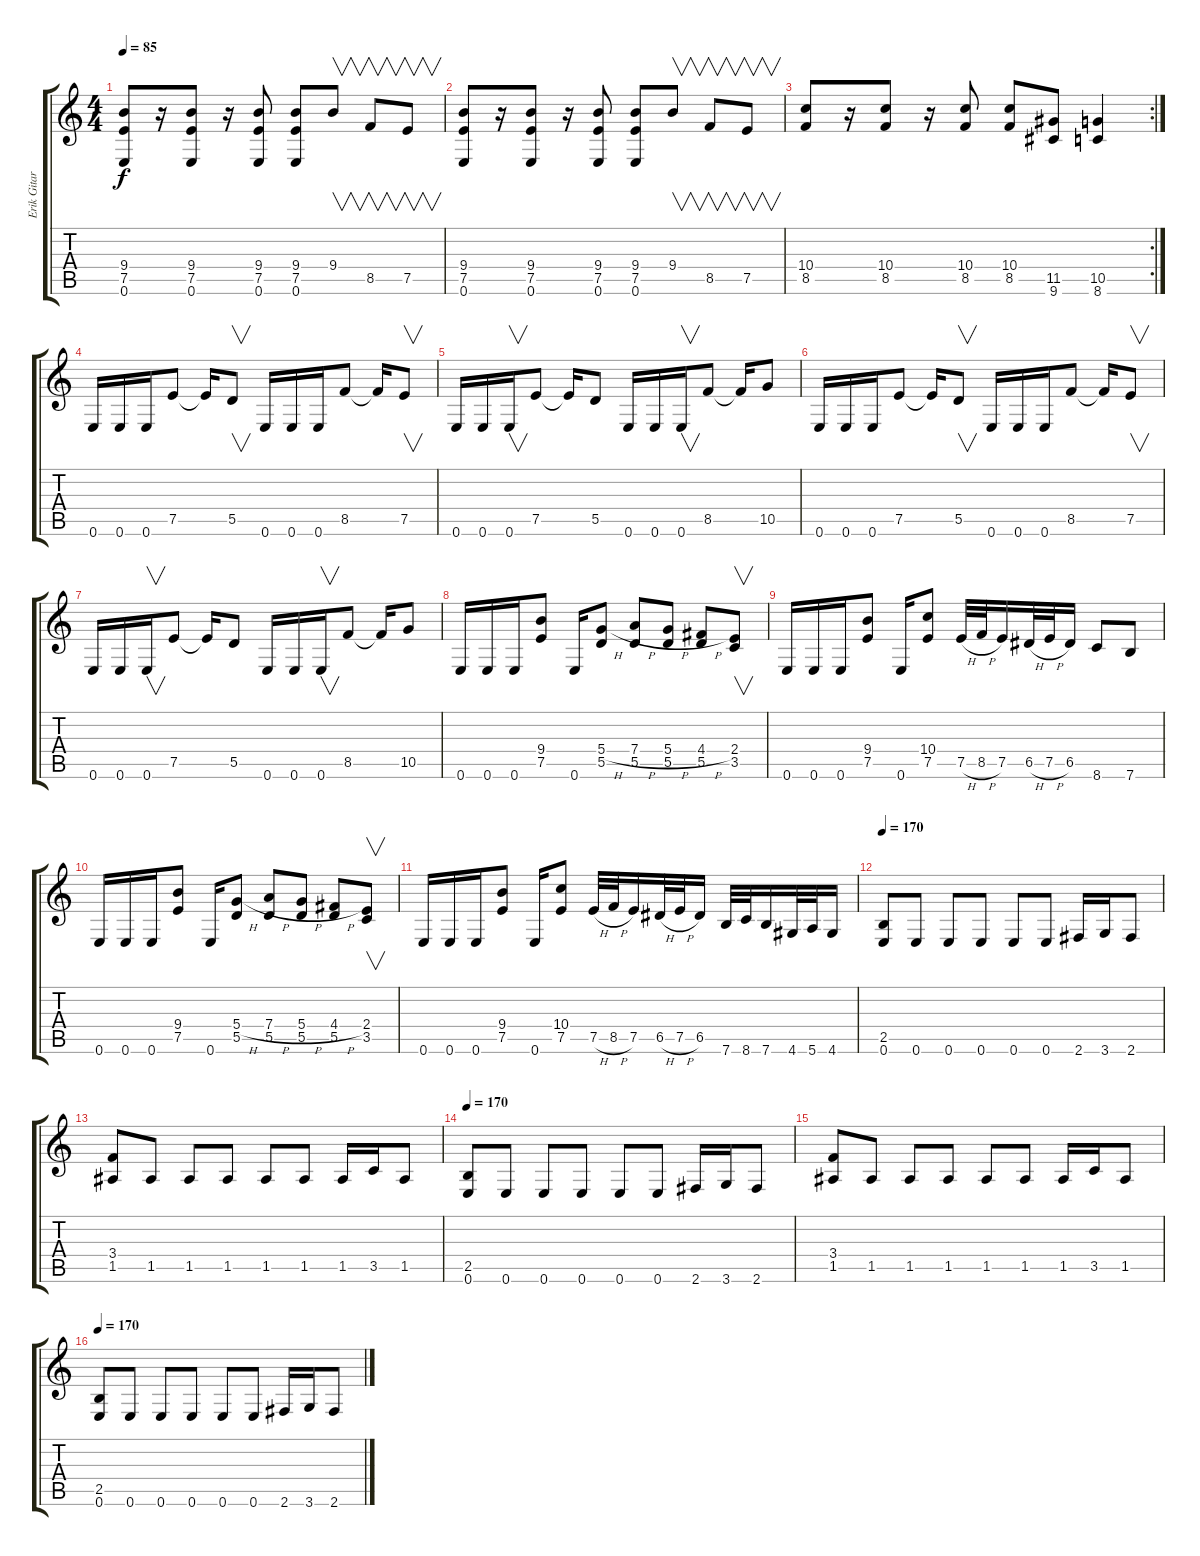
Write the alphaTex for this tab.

\track ("Erik Gitarr" "Erik Gitar") {instrument overdrivenguitar}
\staff {score tabs}
\tuning (E4 B3 G3 D3 A2 E2) {hide}
\ts (4 4)
\tempo 85
\clef g2
\ks c
(9.4 7.5 0.6).8{dy f} r.16 (9.4 7.5 0.6).8 r.16 (9.4 7.5 0.6).8 (9.4 7.5 0.6).8 9.4.8{v} 8.5.8{v} 7.5.8{v} |
(9.4 7.5 0.6).8 r.16 (9.4 7.5 0.6).8 r.16 (9.4 7.5 0.6).8 (9.4 7.5 0.6).8 9.4.8{v} 8.5.8{v} 7.5.8{v} |
\rc 2
(10.4 8.5).8 r.16 (10.4 8.5).8 r.16 (10.4 8.5).8 (10.4 8.5).8 (11.5 9.6).8 (10.5 8.6).4 |
0.6.16{instrument overdrivenguitar} 0.6.16 0.6.16 7.5.8 7.5{t}.16 5.5.8{v} 0.6.16 0.6.16 0.6.16 8.5.8 8.5{t}.16 7.5.8{v} |
0.6.16 0.6.16 0.6.16{v} 7.5.8 7.5{t}.16 5.5.8 0.6.16 0.6.16 0.6.16{v} 8.5.8 8.5{t}.16 10.5.8 |
0.6.16 0.6.16 0.6.16 7.5.8 7.5{t}.16 5.5.8{v} 0.6.16 0.6.16 0.6.16 8.5.8 8.5{t}.16 7.5.8{v} |
0.6.16 0.6.16 0.6.16{v} 7.5.8 7.5{t}.16 5.5.8 0.6.16 0.6.16 0.6.16{v} 8.5.8 8.5{t}.16 10.5.8 |
0.6.16{instrument overdrivenguitar} 0.6.16 0.6.16 (9.4 7.5).8 0.6.16 (5.4{h} 5.5).8 (7.4{h} 5.5).8 (5.4{h} 5.5).8 (4.4{h} 5.5).8 (2.4 3.5).8{v} |
0.6.16 0.6.16 0.6.16 (9.4 7.5).8 0.6.16 (10.4 7.5).8 7.5{h}.32 8.5{h}.32 7.5.16 6.5{h}.32 7.5{h}.32 6.5.16 8.6.8 7.6.8 |
0.6.16{instrument overdrivenguitar} 0.6.16 0.6.16 (9.4 7.5).8 0.6.16 (5.4{h} 5.5).8 (7.4{h} 5.5).8 (5.4{h} 5.5).8 (4.4{h} 5.5).8 (2.4 3.5).8{v} |
0.6.16 0.6.16 0.6.16 (9.4 7.5).8 0.6.16 (10.4 7.5).8 7.5{h}.32 8.5{h}.32 7.5.16 6.5{h}.32 7.5{h}.32 6.5.16 7.6.32 8.6.32 7.6.16 4.6.32 5.6.32 4.6.16 |
\tempo 170
(2.5 0.6).8 0.6.8 0.6.8 0.6.8 0.6.8 0.6.8 2.6.16 3.6.16 2.6.8 |
(3.4 1.5).8 1.5.8 1.5.8 1.5.8 1.5.8 1.5.8 1.5.16 3.5.16 1.5.8 |
\tempo 170
(2.5 0.6).8 0.6.8 0.6.8 0.6.8 0.6.8 0.6.8 2.6.16 3.6.16 2.6.8 |
(3.4 1.5).8 1.5.8 1.5.8 1.5.8 1.5.8 1.5.8 1.5.16 3.5.16 1.5.8 |
\tempo 170
(2.5 0.6).8 0.6.8 0.6.8 0.6.8 0.6.8 0.6.8 2.6.16 3.6.16 2.6.8
